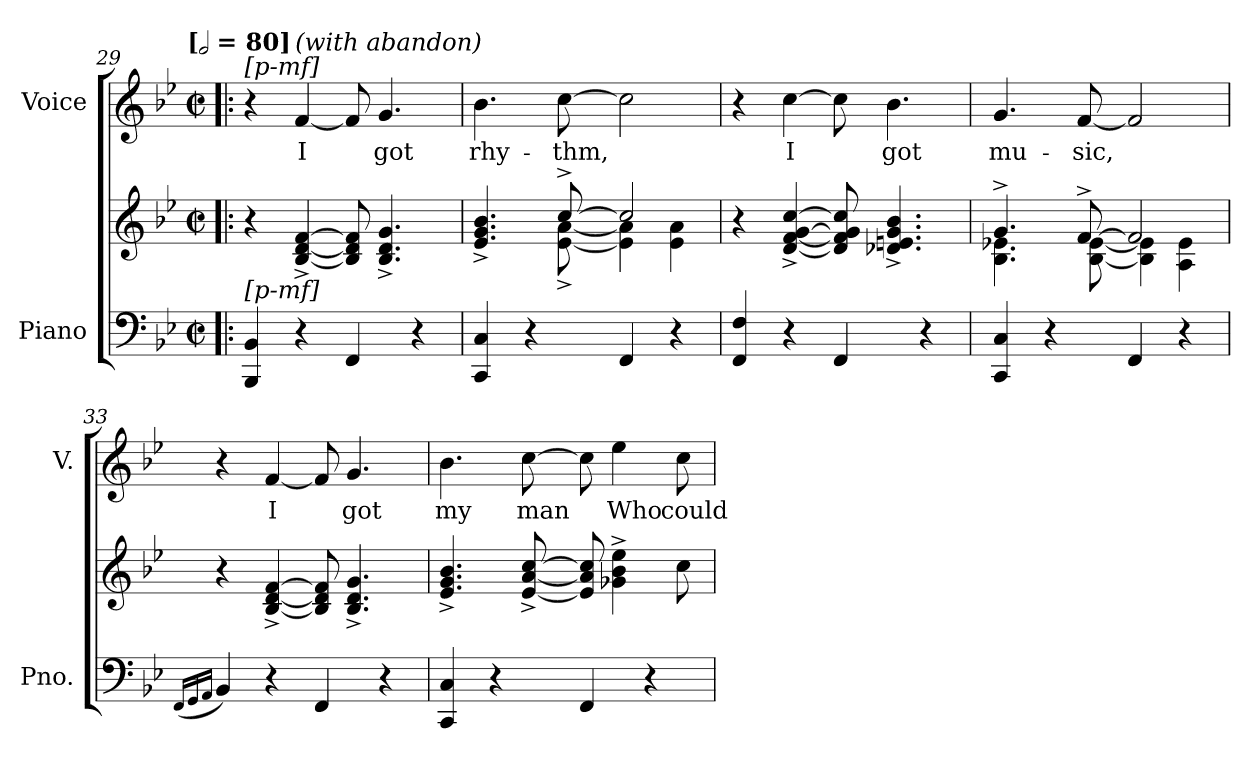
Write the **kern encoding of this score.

**kern	**kern	**kern	**text
*part2	*part2	*part1	*part1
*staff3	*staff2	*staff1	*staff1
*I"Piano	*	*I"Voice	*
*I'Pno.	*	*I'V.	*
*clefF4	*clefG2	*clefG2	*
*k[b-e-]	*k[b-e-]	*k[b-e-]	*
*B-:	*B-:	*B-:	*
!!LO:TX:omd:t=[[half] = 80]
*M2/2	*M2/2	*M2/2	*
*met(c|)	*met(c|)	*met(c|)	*
*MM160	*MM160	*MM160	*
=29!|:	=29!|:	=29!|:	=29!|:
!	!	!LO:TX:a:Bi:t=[p-mf]	!
!	!LO:TX:b:Bi:t=[p-mf]	!	!
4BBB- 4BB-	4r	4r	.
!	!	!LO:TX:a:i:t=(with abandon)	!
4r	[4B-^ [4d^ [4f^	[4f	I
4FF	8B-] 8d] 8f]	8f]	.
.	4.B-^ 4.d^ 4.g^	4.g	got
4r	.	.	.
=30	=30	=30	=30
*	*^	*	*
4CC 4C	4.e-^ 4.g^ 4.b-^	4ryy	4.b-	rhy-
4r	.	8ryy	.	.
.	[8cc^	[8e-^ [8a^	[8cc	-thm,
4FF	2cc]	4e-] 4a]	2cc]	.
4r	.	4e- 4a	.	.
*	*v	*v	*	*
=31	=31	=31	=31
4FF 4F	4r	4r	.
4r	[4d^ [4f^ [4g^ [4cc^	[4cc	I
4FF	8d] 8f] 8g] 8cc]	8cc]	.
.	4.d-X^ 4.en^ 4.g^ 4.b-^	4.b-	got
4r	.	.	.
=32	=32	=32	=32
*	*^	*	*
4CC 4C	4.g^	4.B- 4.e-X	4.g	mu-
4r	.	.	.	.
.	[8f^	[8B- [8e-	[8f	-sic,
4FF	2f]	4B-] 4e-]	2f]	.
4r	.	4A 4e-	.	.
*	*v	*v	*	*
=33	=33	=33	=33
(16qqFF/LL	.	.	.
16qqGG/	.	.	.
16qqAA/JJ	.	.	.
4BB-)	4r	4r	.
4r	[4B-^ [4d^ [4f^	[4f	I
4FF	8B-] 8d] 8f]	8f]	.
.	4.B-^ 4.d^ 4.g^	4.g	got
4r	.	.	.
=34	=34	=34	=34
4CC 4C	4.e-^ 4.g^ 4.b-^	4.b-	my
4r	.	.	.
.	[8e-^ [8a^ [8cc^	[8cc	man
4FF	8e-] 8a] 8cc]	8cc]	.
.	4g-X^ 4b-^ 4ee-^	4ee-	Who
4r	.	.	.
.	8cc	8cc	could
=	=	=	=
*-	*-	*-	*-
